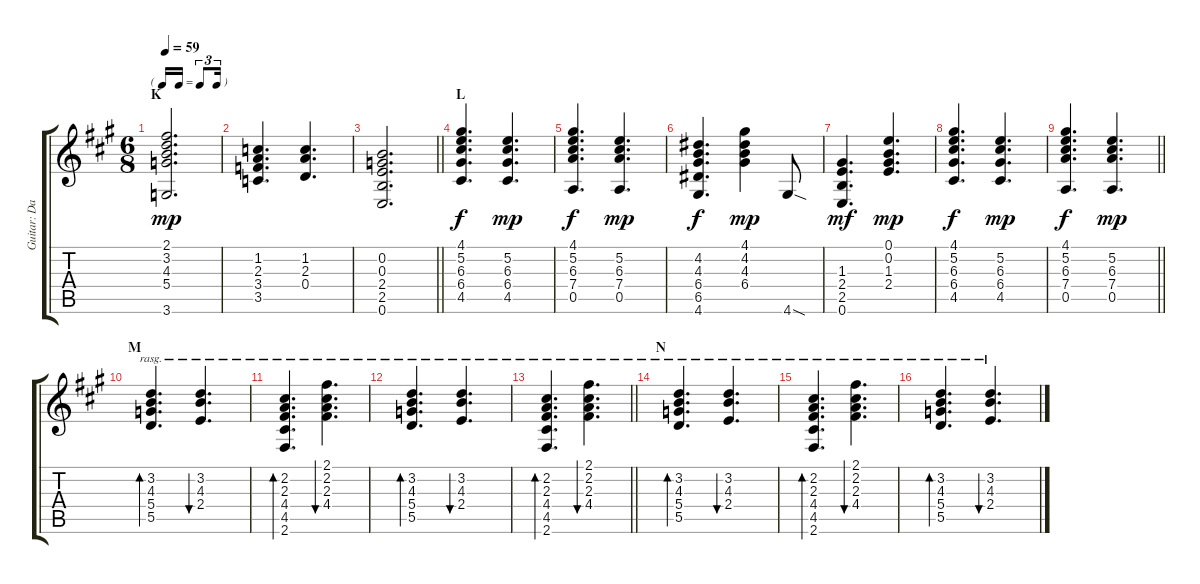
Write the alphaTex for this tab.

\track ("Guitar: David Gilmour" "Guitar: Da") {instrument acousticguitarnylon}
\staff {score tabs}
\tuning (E4 B3 G3 D3 A2 E2) {hide}
\ts (6 8)
\tf triplet16th
\section ("" "K")
\tempo 59
\clef g2
\ks a
(2.1 3.2 4.3 5.4 3.6).2{d dy mp} |
(1.2 2.3 3.4 3.5).4{d} (1.2 2.3 0.4).4{d} |
\barLineRight lightlight
(0.2 0.3 2.4 2.5 0.6).2{d} |
\section ("" "L")
(4.1 5.2 6.3 6.4 4.5).4{d dy f} (5.2 6.3 6.4 4.5).4{d dy mp} |
(4.1 5.2 6.3 7.4 0.5).4{d dy f} (5.2 6.3 7.4 0.5).4{d dy mp} |
(4.2 4.3 6.4 6.5 4.6).4{d dy f} (4.1 4.2 4.3 6.4).4{dy mp} 4.6{sod}.8 |
(1.3 2.4 2.5 0.6).4{d dy mf} (0.1 0.2 1.3 2.4).4{d dy mp} |
(4.1 5.2 6.3 6.4 4.5).4{d dy f} (5.2 6.3 6.4 4.5).4{d dy mp} |
\barLineRight lightlight
(4.1 5.2 6.3 7.4 0.5).4{d dy f} (5.2 6.3 7.4 0.5).4{d dy mp} |
\section ("" "M")
(3.2 4.3 5.4 5.5).4{d bd 120 rasg ii} (3.2 4.3 2.4).4{d bu 120 rasg ii} |
(2.2 2.3 4.4 4.5 2.6).4{d bd 120 rasg ii} (2.1 2.2 2.3 4.4).4{d bu 120 rasg ii} |
(3.2 4.3 5.4 5.5).4{d bd 120 rasg ii} (3.2 4.3 2.4).4{d bu 120 rasg ii} |
\barLineRight lightlight
(2.2 2.3 4.4 4.5 2.6).4{d bd 120 rasg ii} (2.1 2.2 2.3 4.4).4{d bu 120 rasg ii} |
\section ("" "N")
(3.2 4.3 5.4 5.5).4{d bd 120 rasg ii} (3.2 4.3 2.4).4{d bu 120 rasg ii} |
(2.2 2.3 4.4 4.5 2.6).4{d bd 120 rasg ii} (2.1 2.2 2.3 4.4).4{d bu 120 rasg ii} |
(3.2 4.3 5.4 5.5).4{d bd 120 rasg ii} (3.2 4.3 2.4).4{d bu 120 rasg ii}
